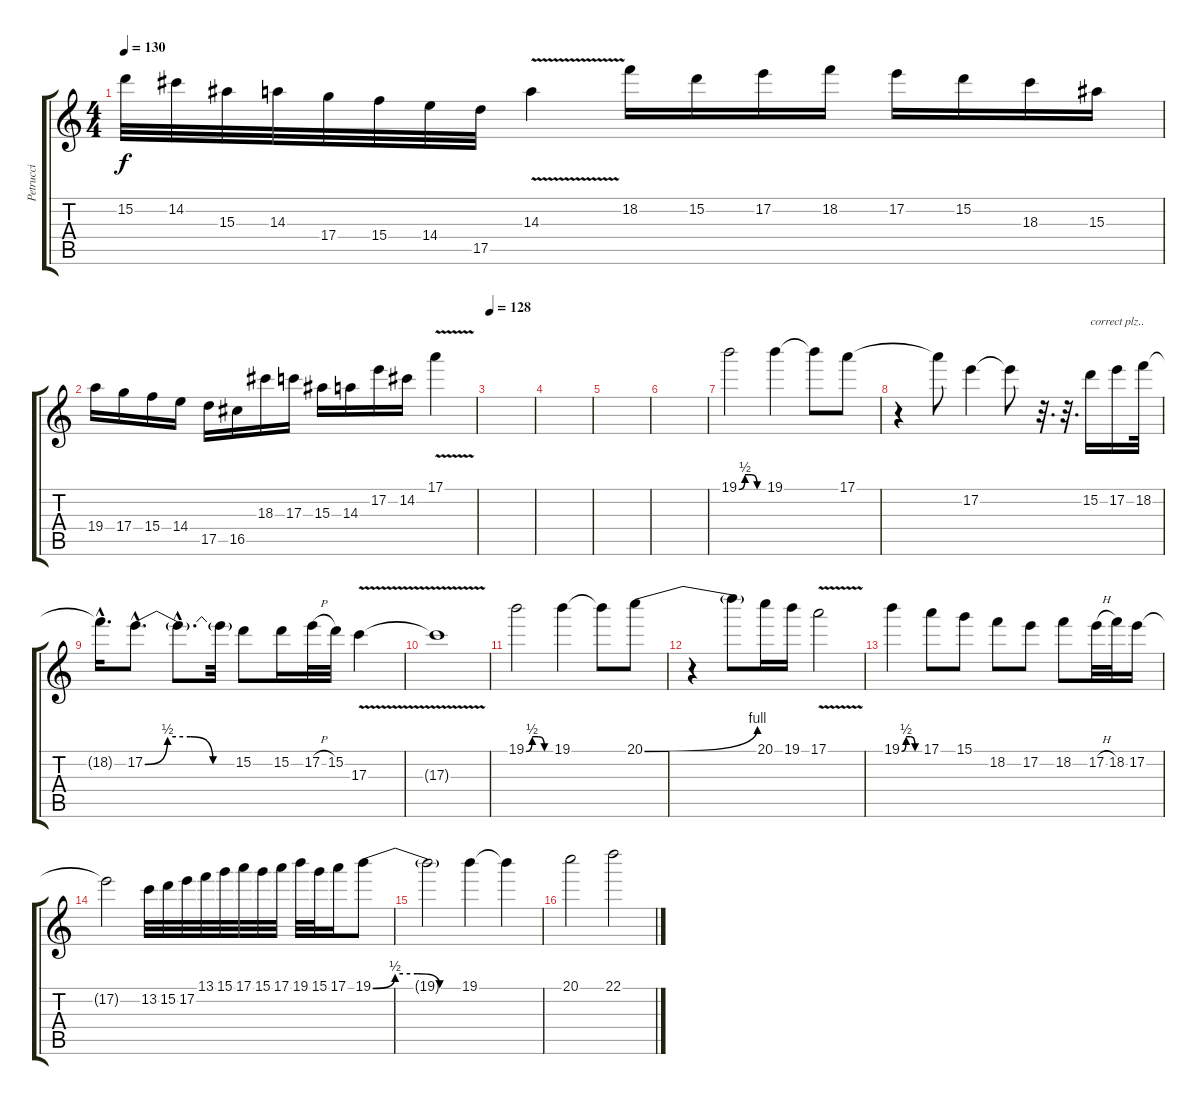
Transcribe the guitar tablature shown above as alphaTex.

\track ("Petrucci" "Petrucci") {instrument distortionguitar}
\staff {score tabs}
\tuning (E4 B3 G3 D3 A2 E2) {hide}
\ts (4 4)
\tempo 130
\clef g2
\ks c
15.2.32{dy f} 14.2.32 15.3.32 14.3.32 17.4.32 15.4.32 14.4.32 17.5.32 14.3{v}.4 18.2.16 15.2.16 17.2.16 18.2.16 17.2.16 15.2.16 18.3.16 15.3.16 |
19.4.16 17.4.16 15.4.16 14.4.16 17.5.16 16.5.16 18.3.16 17.3.16 15.3.16 14.3.16 17.2.16 14.2.16 17.1{v}.4 |
\tempo 128
|
|
|
|
19.1{be (custom 0 0 15 2 30 2 45 0 60 0)}.2{volume 15} 19.1.4 19.1{t}.8 17.1.8 |
r.4 17.1{t}.8 17.2.4 17.2{t}.8 r.32{d} r.32{d} 15.2.16{txt "correct plz.."} 17.2.16 18.2.32 |
18.2{hac t}.16{d} 17.2{be (custom 0 0 15 2 30 2 45 0 60 0) hac}.8{d} 17.2{hac t}.8{d} 17.2{t}.32 15.2.8 15.2.16 17.2{h}.32 15.2.32 17.3{v}.4 |
17.3{t}.1 |
19.1{be (custom 0 0 15 2 30 2 45 0 60 0)}.2 19.1.4 19.1{t}.8 20.1{be (bend 0 0 60 4)}.8 |
r.4 20.1{t}.8 20.1.16 19.1.16 17.1{v}.2 |
19.1{be (custom 0 0 15 2 30 2 45 0 60 0)}.4 17.1.8 15.1.8 18.2.8 17.2.8 18.2.8 17.2{h}.32 18.2.32 17.2.16 |
17.2{t}.2 13.2.32 15.2.32 17.2.32 13.1.32 15.1.32 17.1.32 15.1.32 17.1.32 19.1.32 15.1.32 17.1.16 19.1{be (custom 0 0 15 2 30 2 45 0 60 0)}.8 |
19.1{t}.2 19.1.4 19.1{t}.4 |
20.1.2 22.1.2
